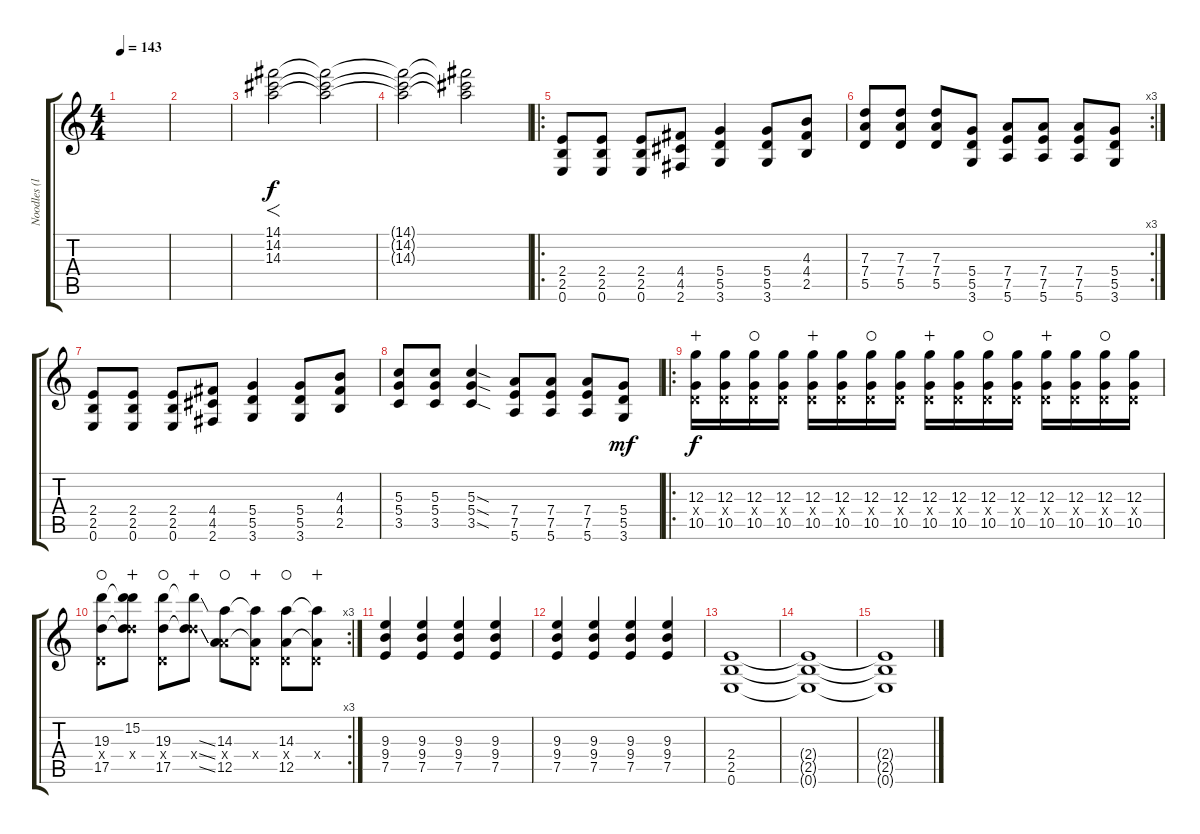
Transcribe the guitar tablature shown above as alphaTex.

\track ("Noodles (lead)" "Noodles (l") {instrument distortionguitar}
\staff {score tabs}
\tuning (E4 B3 G3 D3 A2 E2) {hide}
\ts (4 4)
\tempo 143
\clef g2
\ks c
|
|
(14.1 14.2 14.3).2{f dy f} (14.1{t} 14.2{t} 14.3{t}).2 |
(14.1{t} 14.2{t} 14.3{t}).2 (14.1{t} 14.2{t} 14.3{t}).2 |
\ro
(2.4 2.5 0.6).8 (2.4 2.5 0.6).8 (2.4 2.5 0.6).8 (4.4 4.5 2.6).8 (5.4 5.5 3.6).4 (5.4 5.5 3.6).8 (4.3 4.4 2.5).8 |
\rc 3
(7.3 7.4 5.5).8 (7.3 7.4 5.5).8 (7.3 7.4 5.5).8 (5.4 5.5 3.6).8 (7.4 7.5 5.6).8 (7.4 7.5 5.6).8 (7.4 7.5 5.6).8 (5.4 5.5 3.6).8 |
(2.4 2.5 0.6).8 (2.4 2.5 0.6).8 (2.4 2.5 0.6).8 (4.4 4.5 2.6).8 (5.4 5.5 3.6).4 (5.4 5.5 3.6).8 (4.3 4.4 2.5).8 |
(5.3 5.4 3.5).8 (5.3 5.4 3.5).8 (5.3{sod} 5.4{sod} 3.5{sod}).4 (7.4 7.5 5.6).8 (7.4 7.5 5.6).8 (7.4 7.5 5.6).8 (5.4 5.5 3.6).8{dy mf} |
\ro
(12.3 0.4{x} 10.5).16{dy f wahc} (12.3 0.4{x} 10.5).16 (12.3 0.4{x} 10.5).16{waho} (12.3 0.4{x} 10.5).16 (12.3 0.4{x} 10.5).16{wahc} (12.3 0.4{x} 10.5).16 (12.3 0.4{x} 10.5).16{waho} (12.3 0.4{x} 10.5).16 (12.3 0.4{x} 10.5).16{wahc} (12.3 0.4{x} 10.5).16 (12.3 0.4{x} 10.5).16{waho} (12.3 0.4{x} 10.5).16 (12.3 0.4{x} 10.5).16{wahc} (12.3 0.4{x} 10.5).16 (12.3 0.4{x} 10.5).16{waho} (12.3 0.4{x} 10.5).16 |
\rc 3
(19.3 0.4{x} 17.5).8{waho} (15.2 19.3{t} 12.4{x} 17.5{t}).8{wahc} (19.3 0.4{x} 17.5).8{waho} (19.3{ss t} 12.4{ss x} 17.5{ss t}).8{wahc} (14.3 7.4{x} 12.5).8{waho} (14.3{t} 0.4{x} 12.5{t}).8{wahc} (14.3 0.4{x} 12.5).8{waho} (14.3{t} 0.4{x} 12.5{t}).8{wahc} |
(9.3 9.4 7.5).4 (9.3 9.4 7.5).4 (9.3 9.4 7.5).4 (9.3 9.4 7.5).4 |
(9.3 9.4 7.5).4 (9.3 9.4 7.5).4 (9.3 9.4 7.5).4 (9.3 9.4 7.5).4 |
(2.4 2.5 0.6).1 |
(2.4{t} 2.5{t} 0.6{t}).1 |
(2.4{t} 2.5{t} 0.6{t}).1
